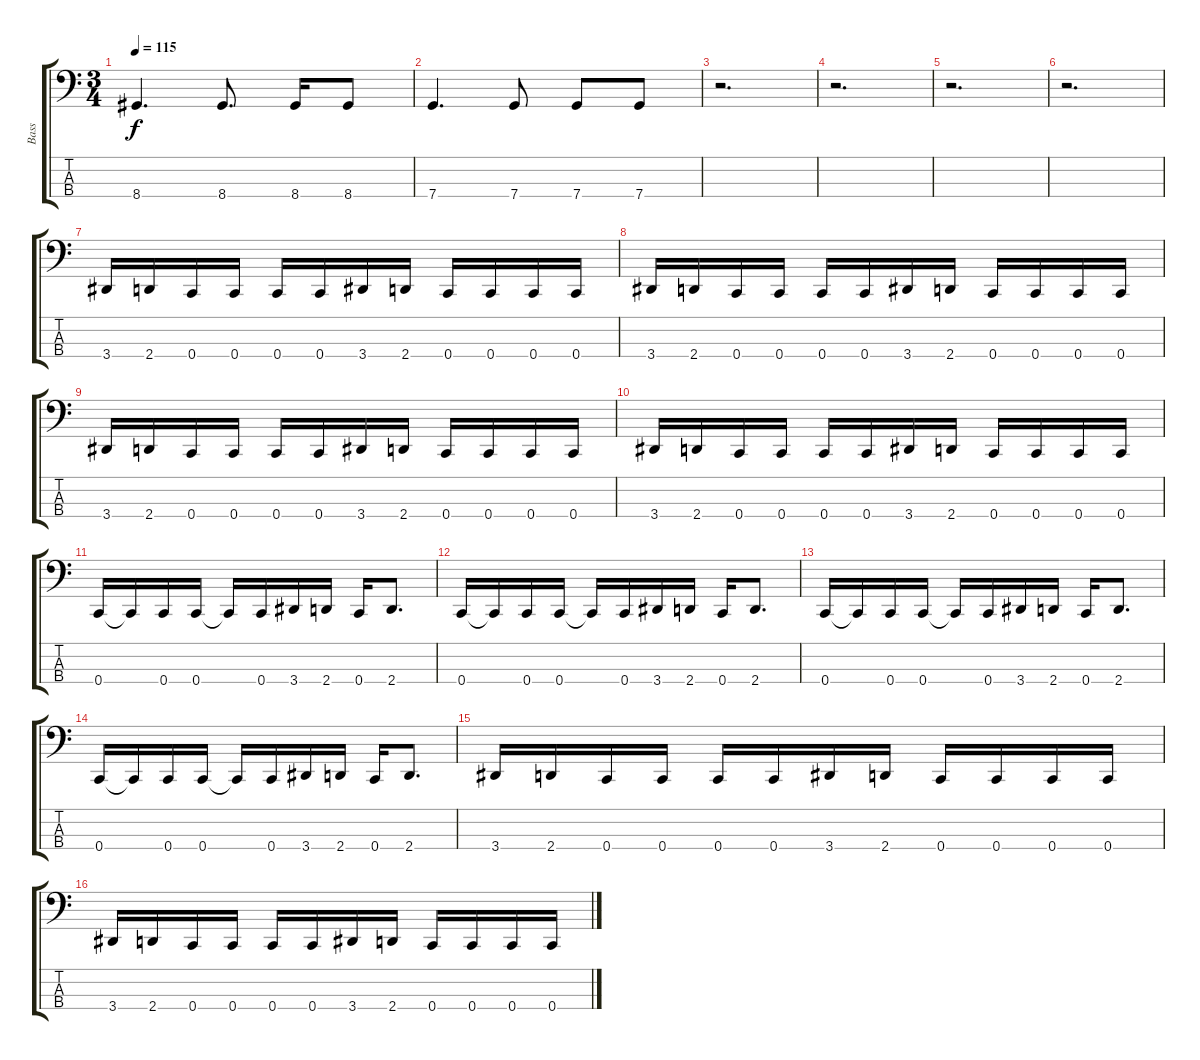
\track ("Bass" "Bass") {instrument electricbassfinger}
\staff {score tabs}
\tuning (F2 C2 G1 C1) {hide}
\ts (3 4)
\tempo 115
\clef f4
\ks c
8.4.4{d dy f} 8.4.8{d} 8.4.16 8.4.8 |
7.4.4{d} 7.4.8 7.4.8 7.4.8 |
r.2{d} |
r.2{d} |
r.2{d} |
r.2{d} |
3.4.16 2.4.16 0.4.16 0.4.16 0.4.16 0.4.16 3.4.16 2.4.16 0.4.16 0.4.16 0.4.16 0.4.16 |
3.4.16 2.4.16 0.4.16 0.4.16 0.4.16 0.4.16 3.4.16 2.4.16 0.4.16 0.4.16 0.4.16 0.4.16 |
3.4.16 2.4.16 0.4.16 0.4.16 0.4.16 0.4.16 3.4.16 2.4.16 0.4.16 0.4.16 0.4.16 0.4.16 |
3.4.16 2.4.16 0.4.16 0.4.16 0.4.16 0.4.16 3.4.16 2.4.16 0.4.16 0.4.16 0.4.16 0.4.16 |
0.4.16 0.4{t}.16 0.4.16 0.4.16 0.4{t}.16 0.4.16 3.4.16 2.4.16 0.4.16 2.4.8{d} |
0.4.16 0.4{t}.16 0.4.16 0.4.16 0.4{t}.16 0.4.16 3.4.16 2.4.16 0.4.16 2.4.8{d} |
0.4.16 0.4{t}.16 0.4.16 0.4.16 0.4{t}.16 0.4.16 3.4.16 2.4.16 0.4.16 2.4.8{d} |
0.4.16 0.4{t}.16 0.4.16 0.4.16 0.4{t}.16 0.4.16 3.4.16 2.4.16 0.4.16 2.4.8{d} |
3.4.16 2.4.16 0.4.16 0.4.16 0.4.16 0.4.16 3.4.16 2.4.16 0.4.16 0.4.16 0.4.16 0.4.16 |
3.4.16 2.4.16 0.4.16 0.4.16 0.4.16 0.4.16 3.4.16 2.4.16 0.4.16 0.4.16 0.4.16 0.4.16
